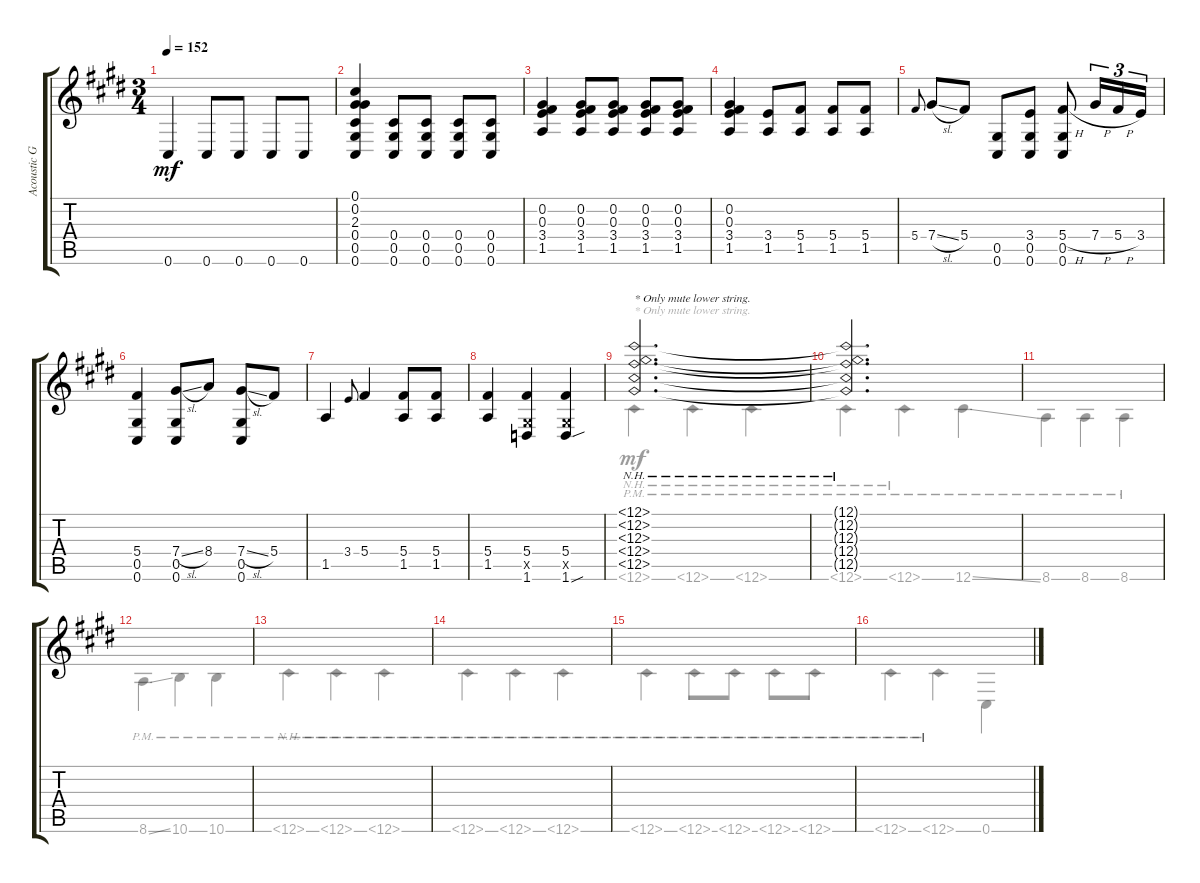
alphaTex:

\track ("Acoustic Guitar" "Acoustic G") {instrument acousticguitarsteel}
\staff {score tabs}
\tuning (Db4 Ab3 Gb3 Db3 Ab2 Db2) {hide}
\voice
\ts (3 4)
\tempo 152
\clef g2
\ks c#minor
0.6.4{dy mf} 0.6.8 0.6.8 0.6.8 0.6.8 |
(0.1 0.2 2.3 0.4 0.5 0.6).4 (0.4 0.5 0.6).8 (0.4 0.5 0.6).8 (0.4 0.5 0.6).8 (0.4 0.5 0.6).8 |
(0.2 0.3 3.4 1.5).4 (0.2 0.3 3.4 1.5).8 (0.2 0.3 3.4 1.5).8 (0.2 0.3 3.4 1.5).8 (0.2 0.3 3.4 1.5).8 |
(0.2 0.3 3.4 1.5).4 (3.4 1.5).8 (5.4 1.5).8 (5.4 1.5).8 (5.4 1.5).8 |
5.4.8{gr onbeat} 7.4{sl}.8 5.4.8 (0.5 0.6).8 (3.4 0.5 0.6).8 (5.4{h} 0.5 0.6).8 7.4{h}.16{tu (3 2)} 5.4{h}.16{tu (3 2)} 3.4.16{tu (3 2)} |
(5.4 0.5 0.6).4 (7.4{sl} 0.5 0.6).8 8.4.8 (7.4{sl} 0.5 0.6).8 5.4.8 |
1.5.4 3.4.8{gr onbeat} 5.4.4 (5.4 1.5).8 (5.4 1.5).8 |
(5.4 1.5).4 (5.4 0.5{x} 1.6).4 (5.4 0.5{x} 1.6{sou}).4 |
(12.1{nh} 12.2{nh} 12.3{nh} 12.4{nh} 12.5{nh}).2{d txt "* Only mute lower string."} |
(12.1{nh t} 12.2{nh t} 12.3{nh t} 12.4{nh t} 12.5{nh t}).2{d} |
|
|
|
|
|
\voice
\clef g2
\ottava regular
\simile none
\ks c#minor
|
|
|
|
|
|
|
|
12.6{nh pm}.4{txt "* Only mute lower string."} 12.6{nh pm}.4 12.6{nh pm}.4 |
12.6{nh pm}.4 12.6{nh pm}.4 12.6{ss pm}.4 |
8.6{pm}.4 8.6{pm}.4 8.6{pm}.4 |
8.6{ss pm}.4 10.6{pm}.4 10.6{pm}.4 |
12.6{nh pm}.4 12.6{nh pm}.4 12.6{nh pm}.4 |
12.6{nh pm}.4 12.6{nh pm}.4 12.6{nh pm}.4 |
12.6{nh pm}.4 12.6{nh pm}.8 12.6{nh pm}.8 12.6{nh pm}.8 12.6{nh pm}.8 |
12.6{nh pm}.4 12.6{nh pm}.4 0.6.4
